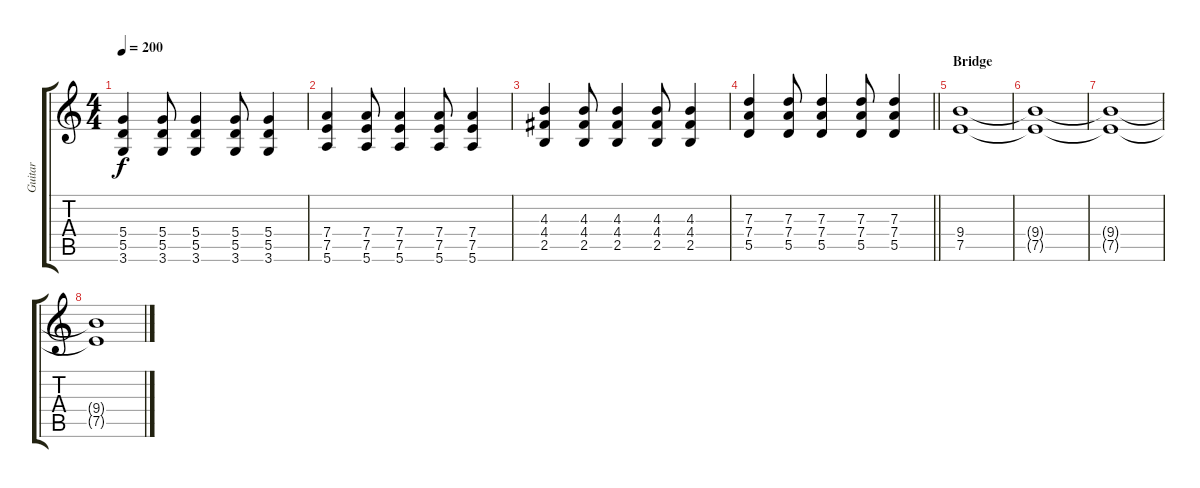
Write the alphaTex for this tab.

\track ("Guitar" "Guitar") {instrument distortionguitar}
\staff {score tabs}
\tuning (E4 B3 G3 D3 A2 E2) {hide}
\ts (4 4)
\tempo 200
\clef g2
\ks c
(5.4 5.5 3.6).4{dy f} (5.4 5.5 3.6).8 (5.4 5.5 3.6).4 (5.4 5.5 3.6).8 (5.4 5.5 3.6).4 |
(7.4 7.5 5.6).4 (7.4 7.5 5.6).8 (7.4 7.5 5.6).4 (7.4 7.5 5.6).8 (7.4 7.5 5.6).4 |
(4.3 4.4 2.5).4 (4.3 4.4 2.5).8 (4.3 4.4 2.5).4 (4.3 4.4 2.5).8 (4.3 4.4 2.5).4 |
\barLineRight lightlight
(7.3 7.4 5.5).4 (7.3 7.4 5.5).8 (7.3 7.4 5.5).4 (7.3 7.4 5.5).8 (7.3 7.4 5.5).4 |
\section ("" "Bridge")
(9.4 7.5).1{volume 0} |
(9.4{t} 7.5{t}).1 |
(9.4{t} 7.5{t}).1 |
(9.4{t} 7.5{t}).1
